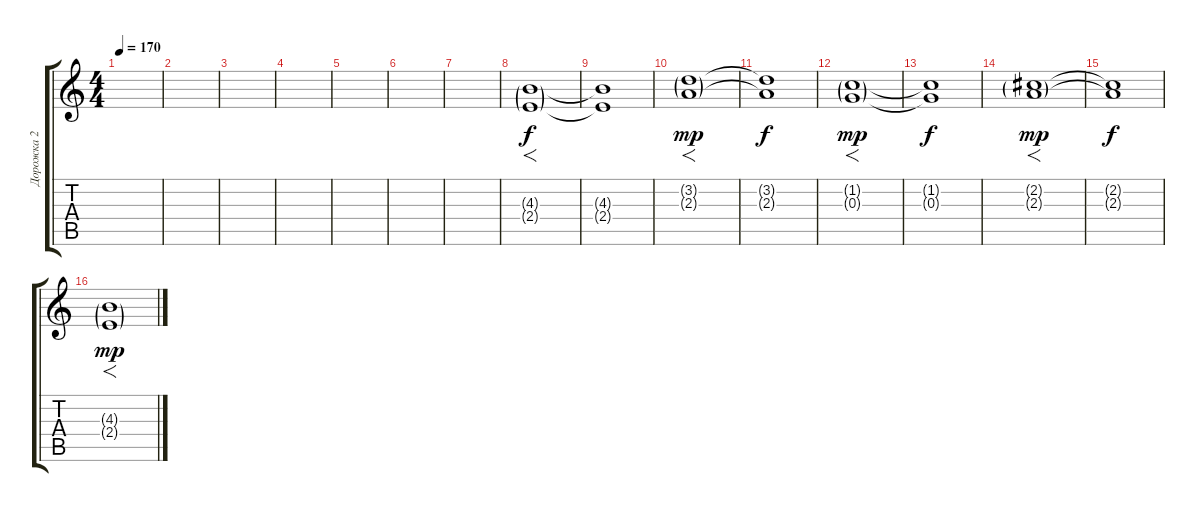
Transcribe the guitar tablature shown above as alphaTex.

\track ("Дорожка 2" "Дорожка 2") {instrument distortionguitar}
\staff {score tabs}
\tuning (E4 B3 G3 D3 A2 D2) {hide}
\ts (4 4)
\tempo 170
\clef g2
\ks c
|
|
|
|
|
|
|
(4.3{g} 2.4{g}).1{f} |
(4.3{t} 2.4{t}).1{dy f} |
(3.2{g} 2.3{g}).1{f dy mp} |
(3.2{t} 2.3{t}).1{dy f} |
(1.2{g} 0.3{g}).1{f dy mp} |
(1.2{t} 0.3{t}).1{dy f} |
(2.2{g} 2.3{g}).1{f dy mp} |
(2.2{t} 2.3{t}).1{dy f} |
(4.3{g} 2.4{g}).1{f dy mp}
